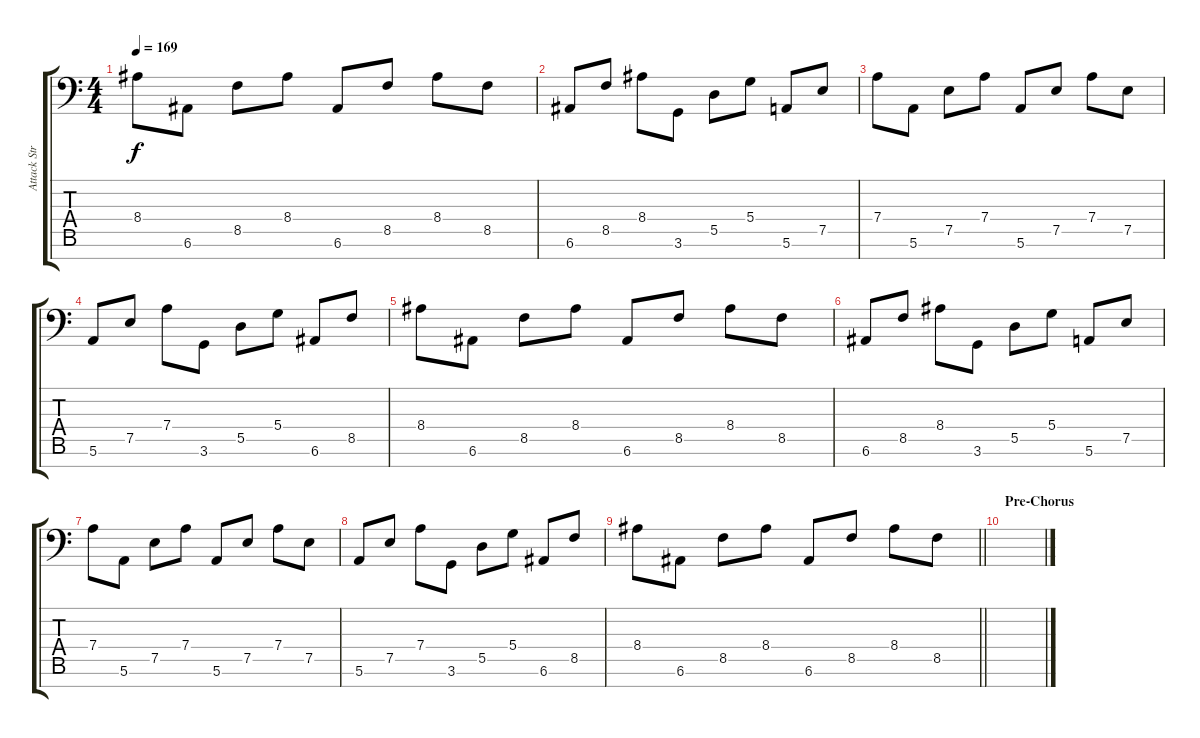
\track ("Attack Strings" "Attack Str") {instrument pizzicatostrings}
\staff {score tabs}
\tuning (E4 B3 G3 D3 A2 E2 A1) {hide}
\ts (4 4)
\tempo 169
\clef f4
\ks c
8.4.8{dy f} 6.6.8 8.5.8 8.4.8 6.6.8 8.5.8 8.4.8 8.5.8 |
6.6.8 8.5.8 8.4.8 3.6.8 5.5.8 5.4.8 5.6.8 7.5.8 |
7.4.8 5.6.8 7.5.8 7.4.8 5.6.8 7.5.8 7.4.8 7.5.8 |
5.6.8 7.5.8 7.4.8 3.6.8 5.5.8 5.4.8 6.6.8 8.5.8 |
8.4.8 6.6.8 8.5.8 8.4.8 6.6.8 8.5.8 8.4.8 8.5.8 |
6.6.8 8.5.8 8.4.8 3.6.8 5.5.8 5.4.8 5.6.8 7.5.8 |
7.4.8 5.6.8 7.5.8 7.4.8 5.6.8 7.5.8 7.4.8 7.5.8 |
5.6.8 7.5.8 7.4.8 3.6.8 5.5.8 5.4.8 6.6.8 8.5.8 |
\barLineRight lightlight
8.4.8 6.6.8 8.5.8 8.4.8 6.6.8 8.5.8 8.4.8 8.5.8 |
\section ("" "Pre-Chorus")
